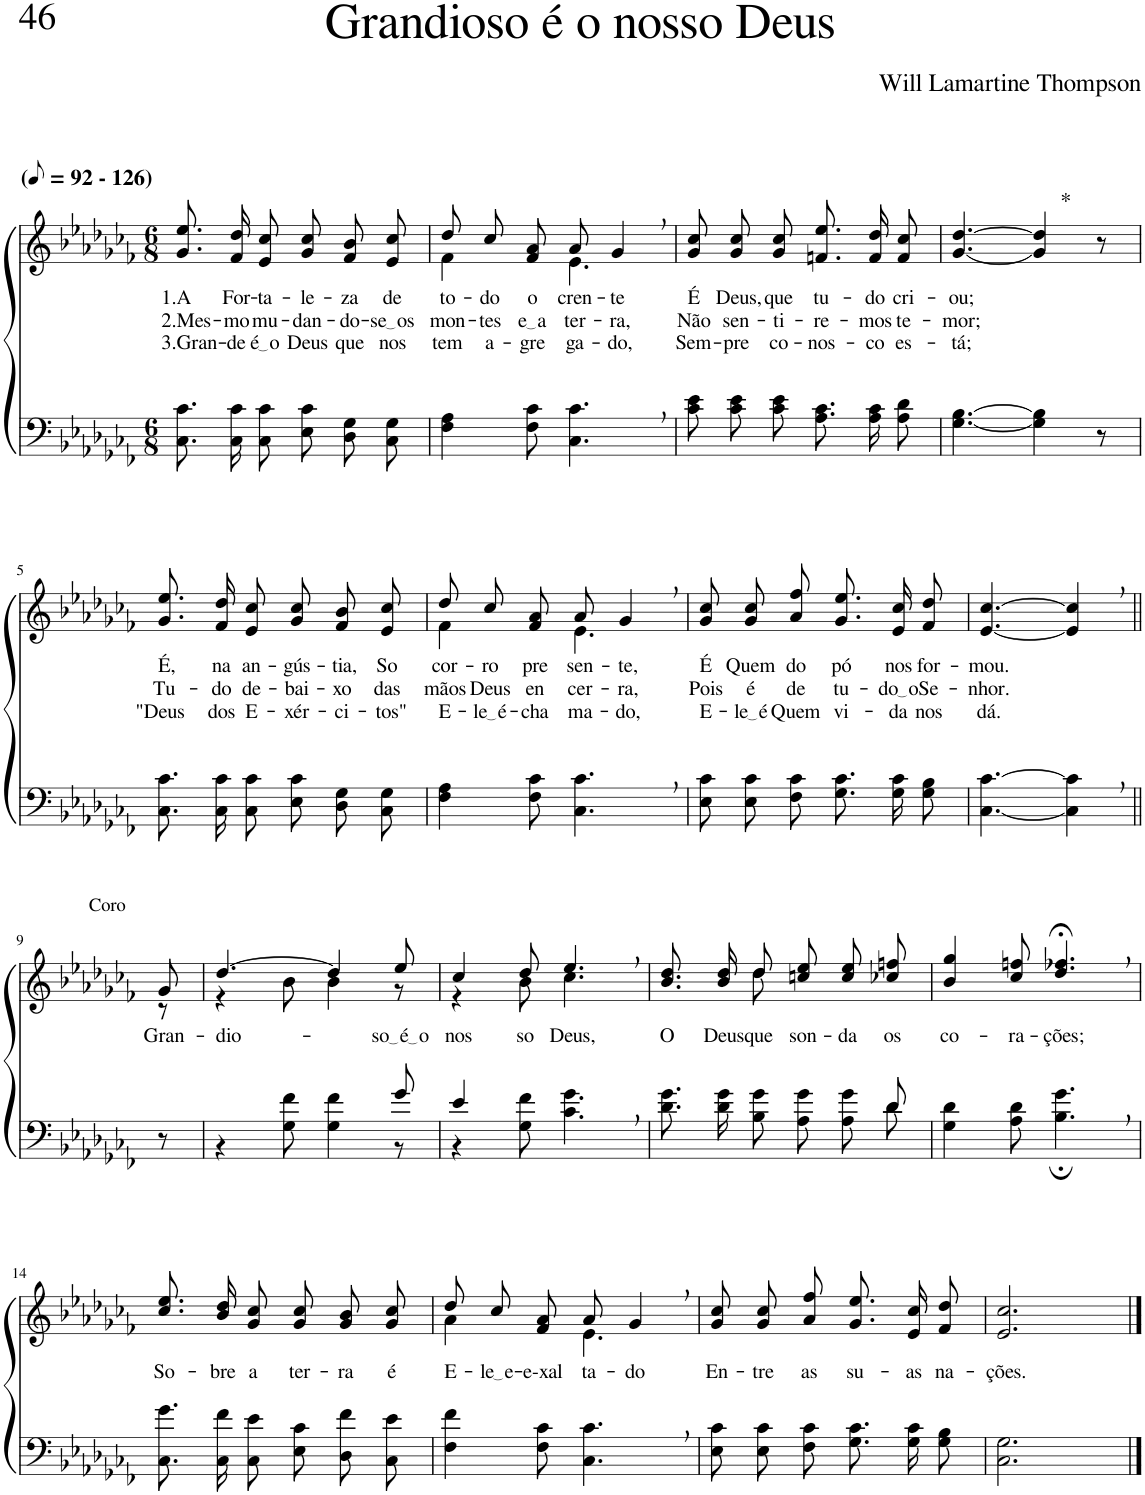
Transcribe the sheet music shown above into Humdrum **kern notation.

**kern	**kern	**text	**text	**text	**harte
*part2	*part1	*part1	*part1	*part1	*part1
*staff2	*staff1	*staff1	*staff1	*staff1	*
*I"Parte III e IV	*I"Parte I e II	*	*	*	*
*clefF4	*clefG2	*	*	*	*
*Trd2c3	*Trd2c3	*	*	*	*
*k[b-e-a-d-g-c-f-]	*k[b-e-a-d-g-c-f-]	*	*	*	*
*M6/8	*M6/8	*	*	*	*
*MM46	*MM46	*	*	*	*
=1	=1	=1	=1	=1	=1
!	!LO:TX:a:B:t=(	!	!	!	!
!	!LO:TX:a:B:t=- 126)	!	!	!	!
!	!	!LO:LY:b	!LO:LY:b	!LO:LY:b	!
8.C-\ 8.c-\L	8.g-/ 8.ee-/L	1.A	2.Mes-	3.Gran-	.
!	!	!LO:LY:b	!LO:LY:b	!LO:LY:b	!
16C-\ 16c-\K	16f-/ 16dd-/K	For-	-mo	-de	.
!	!	!LO:LY:b	!LO:LY:b	!LO:LY:b	!
8C-\ 8c-\J	8e-/ 8cc-/J	-ta-	mu-	é o	.
!	!	!LO:LY:b	!LO:LY:b	!LO:LY:b	!
8E-\ 8c-\L	8g-/ 8cc-/L	-le-	-dan-	Deus	.
!	!	!LO:LY:b	!LO:LY:b	!LO:LY:b	!
8D-\ 8G-\	8f-/ 8b-/	-za	-do-	que	.
!	!	!LO:LY:b	!LO:LY:b	!LO:LY:b	!
8C-\ 8G-\J	8e-/ 8cc-/J	de	se os	nos	.
=2	=2	=2	=2	=2	=2
*	*^	*	*	*	*
!	!	!	!LO:LY:b	!LO:LY:b	!LO:LY:b	!
4F-\ 4A-\	8dd-\L	4f-\	to-	mon-	tem	.
!	!	!	!LO:LY:b	!LO:LY:b	!LO:LY:b	!
.	8cc-\	.	-do	-tes	a-	.
!	!	!	!LO:LY:b	!LO:LY:b	!LO:LY:b	!
8F-\ 8c-\	8f-\ 8a-\J	8ryy	o	e a	-gre-	.
!	!	!	!LO:LY:b	!LO:LY:b	!LO:LY:b	!
4.C-\, 4.c-\,	8a-/	4.e-\	cren-	ter-	-ga-	.
!	!	!	!LO:LY:b	!LO:LY:b	!LO:LY:b	!
.	4g-,/	.	-te	-ra,	-do,	.
*	*v	*v	*	*	*	*
=3	=3	=3	=3	=3	=3
!	!	!LO:LY:b	!LO:LY:b	!LO:LY:b	!
8c-\ 8e-\L	8g-/ 8cc-/L	É	Não	Sem-	.
!	!	!LO:LY:b	!LO:LY:b	!LO:LY:b	!
8c-\ 8e-\	8g-/ 8cc-/	Deus,	sen-	-pre	.
!	!	!LO:LY:b	!LO:LY:b	!LO:LY:b	!
8c-\ 8e-\J	8g-/ 8cc-/J	que	-ti-	co-	.
!	!	!LO:LY:b	!LO:LY:b	!LO:LY:b	!
8.A-\ 8.c-\L	8.fn/ 8.ee-/L	tu-	-re-	-nos-	.
!	!	!LO:LY:b	!LO:LY:b	!LO:LY:b	!
16A-\ 16c-\K	16f/ 16dd-/K	-do	-mos	-co	.
!	!	!LO:LY:b	!LO:LY:b	!LO:LY:b	!
8A-\ 8d-\J	8f/ 8cc-/J	cri-	te-	es-	.
=4	=4	=4	=4	=4	=4
!	!	!LO:LY:b	!LO:LY:b	!LO:LY:b	!
[4.G-\ [4.B-\	[4.g-/ [4.dd-/	-ou;	-mor;	-tá;	.
!	!	!	!	!	!LO:H:kt=*
4G-\] 4B-\]	4g-/] 4dd-/]	.	.	.	N
8r	8r	.	.	.	.
!!LO:LB:g=z
=5	=5	=5	=5	=5	=5
!	!	!LO:LY:b	!LO:LY:b	!LO:LY:b	!
8.C-\ 8.c-\L	8.g-/ 8.ee-/L	É,	-Tu-	"Deus	.
!	!	!LO:LY:b	!LO:LY:b	!LO:LY:b	!
16C-\ 16c-\K	16f-/ 16dd-/K	na	-do	dos	.
!	!	!LO:LY:b	!LO:LY:b	!LO:LY:b	!
8C-\ 8c-\J	8e-/ 8cc-/J	an-	de-	E-	.
!	!	!LO:LY:b	!LO:LY:b	!LO:LY:b	!
8E-\ 8c-\L	8g-/ 8cc-/L	-gús-	-bai-	-xér-	.
!	!	!LO:LY:b	!LO:LY:b	!LO:LY:b	!
8D-\ 8G-\	8f-/ 8b-/	-tia,	-xo	-ci-	.
!	!	!LO:LY:b	!LO:LY:b	!LO:LY:b	!
8C-\ 8G-\J	8e-/ 8cc-/J	So-	das	-tos"	.
=6	=6	=6	=6	=6	=6
*	*^	*	*	*	*
!	!	!	!LO:LY:b	!LO:LY:b	!LO:LY:b	!
4F-\ 4A-\	8dd-\L	4f-\	-cor-	mãos	E-	.
!	!	!	!LO:LY:b	!LO:LY:b	!LO:LY:b	!
.	8cc-\	.	-ro	Deus	le é	.
!	!	!	!LO:LY:b	!LO:LY:b	!LO:LY:b	!
8F-\ 8c-\	8f-\ 8a-\J	8ryy	pre-	en-	-cha-	.
!	!	!	!LO:LY:b	!LO:LY:b	!LO:LY:b	!
4.C-\, 4.c-\,	8a-/	4.e-\	-sen-	cer-	-ma-	.
!	!	!	!LO:LY:b	!LO:LY:b	!LO:LY:b	!
.	4g-,/	.	-te,	-ra,	-do,	.
*	*v	*v	*	*	*	*
=7	=7	=7	=7	=7	=7
!	!	!LO:LY:b	!LO:LY:b	!LO:LY:b	!
8E-\ 8c-\L	8g-\ 8cc-\L	É	Pois	E-	.
!	!	!LO:LY:b	!LO:LY:b	!LO:LY:b	!
8E-\ 8c-\	8g-\ 8cc-\	Quem	é	le é	.
!	!	!LO:LY:b	!LO:LY:b	!LO:LY:b	!
8F-\ 8c-\J	8a-\ 8ff-\J	do	de	Quem	.
!	!	!LO:LY:b	!LO:LY:b	!LO:LY:b	!
8.G-\ 8.c-\L	8.g-\ 8.ee-\L	pó	tu-	vi-	.
!	!	!LO:LY:b	!LO:LY:b	!LO:LY:b	!
16G-\ 16c-\K	16e-\ 16cc-\K	nos	do o	-da	.
!	!	!LO:LY:b	!LO:LY:b	!LO:LY:b	!
8G-\ 8B-\J	8f-\ 8dd-\J	for-	Se-	nos	.
=8	=8	=8	=8	=8	=8
!	!	!LO:LY:b	!LO:LY:b	!LO:LY:b	!
[4.C-\ [4.c-\	[4.e-/ [4.cc-/	-mou.	-nhor.	dá.	.
4C-\], 4c-\],	4e-/], 4cc-/],	.	.	.	.
!!LO:LB:g=z
=9||	=9||	=9||	=9||	=9||	=9||
!	!LO:TX:a:t=Coro	!	!	!	!
!	!	!LO:LY:b	!	!	!
*	*^	*	*	*	*
8r	8g-/	8r	Gran-	.	.	.
=10	=10	=10	=10	=10	=10	=10
*^	*	*	*	*	*	*
!	!	!	!	!LO:LY:b	!	!	!
2ryy	4r	[4.dd-/	4r	-dio-	.	.	.
.	8G-\ 8f-\	.	8b-\	.	.	.	.
.	4G-\ 4f-\	4dd-/]	4b-\	.	.	.	.
8ryy	.	.	.	.	.	.	.
!	!	!	!	!LO:LY:b	!	!	!
8g-/	8r	8ee-/	8r	so é o	.	.	.
=11	=11	=11	=11	=11	=11	=11	=11
!	!	!	!	!LO:LY:b	!	!	!
4e-/	4r	4cc-/	4r	nos-	.	.	.
!	!	!	!	!LO:LY:b	!	!	!
2ryy	8G-\ 8f-\	8dd-/	8b-\	-so	.	.	.
!	!	!	!	!LO:LY:b	!	!	!
.	4.c-\ 4.g-\	4.ee-,/	4.cc-\	Deus,	.	.	.
=12	=12	=12	=12	=12	=12	=12	=12
!	!	!	!	!LO:LY:b	!	!	!
8.d-\ 8.g-\L	8ryy	4ryy	8.b-\ 8.dd-\L	O	.	.	.
!	!	!	!	!LO:LY:b	!	!	!
*v	*v	*	*	*	*	*	*
16d-\ 16g-\K	.	16b-\ 16dd-\K	Deus	.	.	.
!	!	!	!LO:LY:b	!	!	!
8B-\ 8g-\J	8dd-\	8dd-\J	que	.	.	.
!	!	!	!LO:LY:b	!	!	!
8A-\ 8g-\L	4.ryy	8ccn\ 8ee-\L	son-	.	.	.
!	!	!	!LO:LY:b	!	!	!
8A-\ 8g-\	.	8cc\ 8ee-\	-da	.	.	.
*^	*	*	*	*	*	*
!	!	!	!	!LO:LY:b	!	!	!
8d-\J	8d-/	.	8cc-X\ 8ffn\J	os	.	.	.
=13	=13	=13	=13	=13	=13	=13	=13
!	!	!	!	!LO:LY:b	!	!	!
*v	*v	*	*	*	*	*	*
*	*v	*v	*	*	*	*
4G-\ 4d-\	4b-/ 4gg-/	co-	.	.	.
!	!	!LO:LY:b	!	!	!
8A-\ 8d-\	8cc-/ 8ffn/	-ra-	.	.	.
!	!	!LO:LY:b	!	!	!
4.B-\;, 4.g-\;,	4.dd-/;<, 4.ff-X/;<,	-ções;	.	.	.
!!LO:LB:g=z
=14	=14	=14	=14	=14	=14
!	!	!LO:LY:b	!	!	!
8.C-\ 8.g-\L	8.cc-\ 8.ee-\L	So-	.	.	.
!	!	!LO:LY:b	!	!	!
16C-\ 16f-\K	16b-\ 16dd-\K	-bre	.	.	.
!	!	!LO:LY:b	!	!	!
8C-\ 8e-\J	8g-\ 8cc-\J	a	.	.	.
!	!	!LO:LY:b	!	!	!
8E-\ 8c-\L	8g-/ 8cc-/L	ter-	.	.	.
!	!	!LO:LY:b	!	!	!
8D-\ 8f-\	8g-/ 8b-/	-ra	.	.	.
!	!	!LO:LY:b	!	!	!
8C-\ 8e-\J	8g-/ 8cc-/J	é	.	.	.
=15	=15	=15	=15	=15	=15
*	*^	*	*	*	*
!	!	!	!LO:LY:b	!	!	!
4F-\ 4f-\	8dd-\L	4a-\	E-	.	.	.
!	!	!	!LO:LY:b	!	!	!
.	8cc-\	.	le e	.	.	.
!	!	!	!LO:LY:b	!	!	!
8F-\ 8c-\	8f-\ 8a-\J	8ryy	-e-xal-	.	.	.
!	!	!	!LO:LY:b	!	!	!
4.C-\, 4.c-\,	8a-/	4.e-\	-ta-	.	.	.
!	!	!	!LO:LY:b	!	!	!
.	4g-,/	.	-do	.	.	.
*	*v	*v	*	*	*	*
=16	=16	=16	=16	=16	=16
!	!	!LO:LY:b	!	!	!
8E-\ 8c-\L	8g-\ 8cc-\L	En-	.	.	.
!	!	!LO:LY:b	!	!	!
8E-\ 8c-\	8g-\ 8cc-\	-tre	.	.	.
!	!	!LO:LY:b	!	!	!
8F-\ 8c-\J	8a-\ 8ff-\J	as	.	.	.
!	!	!LO:LY:b	!	!	!
8.G-\ 8.c-\L	8.g-\ 8.ee-\L	su-	.	.	.
!	!	!LO:LY:b	!	!	!
16G-\ 16c-\K	16e-\ 16cc-\K	-as	.	.	.
!	!	!LO:LY:b	!	!	!
8G-\ 8B-\J	8f-\ 8dd-\J	na-	.	.	.
=17	=17	=17	=17	=17	=17
!	!	!LO:LY:b	!	!	!
2.C-\ 2.G-\	2.e-/ 2.cc-/	-ções.	.	.	.
==	==	==	==	==	==
*-	*-	*-	*-	*-	*-
